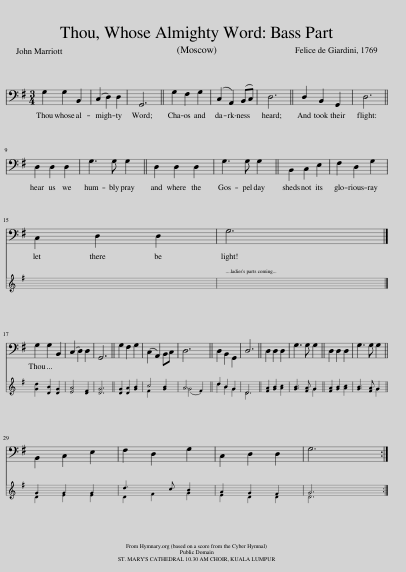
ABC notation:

X:1
%%score ( 1 2 ) ( 3 4 )
L:1/8
Q:1/4=82
M:3/4
I:linebreak $
K:G
V:1 bass
V:2 bass
V:3 treble
V:4 treble
V:1
!f! G,2 G,2 B,,2 | (C,2 D,2) D,2 | G,,6 || G,2 F,2 G,2 | x4 x2 | %5
 D,6 || x2 x2 x2 | D,6 ||$ D,2 D,2 D,2 | G,3 G, G,2 || %10
 D,2 D,2 D,2 | G,3 G, G,2 || x2 x2 x2 | x2 x2 x2 |$ x2 x2 x2 | %15
 G,6 |]$ G,2 G,2 B,,2 | (C,2 D,2) D,2 | G,,6 || G,2 F,2 G,2 | %20
 x4 x2 | D,6 || x2 x2 x2 | D,6 || D,2 D,2 D,2 | %25
 G,3 G, G,2 || D,2 D,2 D,2 | G,3 G, G,2 ||$ x2 x2 x2 | x2 x2 x2 | %30
 x2 x2 x2 | G,6 :| %32
V:2
 x6 | x6 | x6 || x6 | (C,2 A,,2) (B,,C,) | %5
 x6 || D,2 B,,2 G,,2 | x6 ||$ x6 | x6 || %10
 x6 | x6 || B,,2 C,2 E,2 | F,2 D,2 G,2 |$ C,2 D,2 D,2 | %15
 x6 |]$ x6 | x6 | x6 || x6 | %20
 (C,2 A,,2) B,,C, | x6 || D,2 B,,2 G,,2 | x6 || x6 | %25
 x6 || x6 | x6 ||$ B,,2 C,2 E,2 | F,2 D,2 G,2 | %30
 C,2 D,2 D,2 | x6 :| %32
V:3
 x6 | x6 | x6 || x6 | x6 | %5
 x6 || x6 | x6 ||$ x6 | x6 || %10
 x6 | x6 || x6 | x6 |$ x6 | %15
 x6 |]$!mp! [Gd]2 [DB]2 [DG]2 | [EA]4 [DF]2 | [DG]6 || [DG]2 [DA]2 [GB]2 | %20
 c4 [GB]2 | A6 || d2 B2 G2 | D6 || [FA]2 [GB]2 [Ac]2 | %25
 [GB]3 [FA] G2 || [FA]2 [GB]2 [Ac]2 | [GB]3 [FA] G2 ||$ G2 G2 G2 | d3 c B2 | %30
 A2 G2 F2 | G6 :| %32
V:4
 x6 | x6 | x6 || x6 | x6 | %5
 x6 || x6 | x6 ||$ x6 | x6 || %10
 x6 | x6 || x6 | x6 |$ x6 | %15
 x6 |]$ x6 | x6 | x6 || x6 | %20
 F2 x4 | (G4 F2) || d2 B2 G2 | D6 || x6 | %25
 x4 G2 || x6 | x4 G2 ||$ D2 E2 E2 | D2 F2 G2 | %30
 E2 D2 D2 | D6 :| %32
